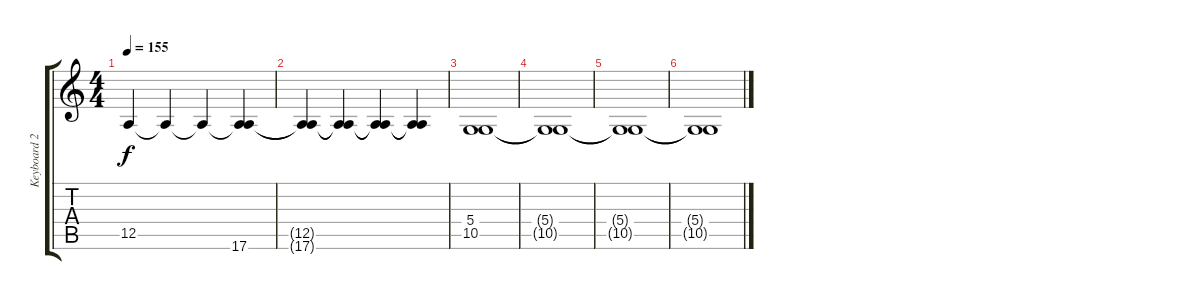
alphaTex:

\track ("Keyboard 2" "Keyboard 2") {instrument tangoaccordion}
\staff {score tabs}
\tuning (E4 B3 G3 D3 A2 E2) {hide}
\ts (4 4)
\tempo 155
\clef g2
\ks c
12.5.4{dy f} 12.5{t}.4 12.5{t}.4 (12.5{t} 17.6).4 |
(12.5{t} 17.6{t}).4 (12.5{t} 17.6{t}).4 (12.5{t} 17.6{t}).4 (12.5{t} 17.6{t}).4 |
(5.4 10.5).1{volume 6} |
(5.4{t} 10.5{t}).1 |
(5.4{t} 10.5{t}).1 |
(5.4{t} 10.5{t}).1
